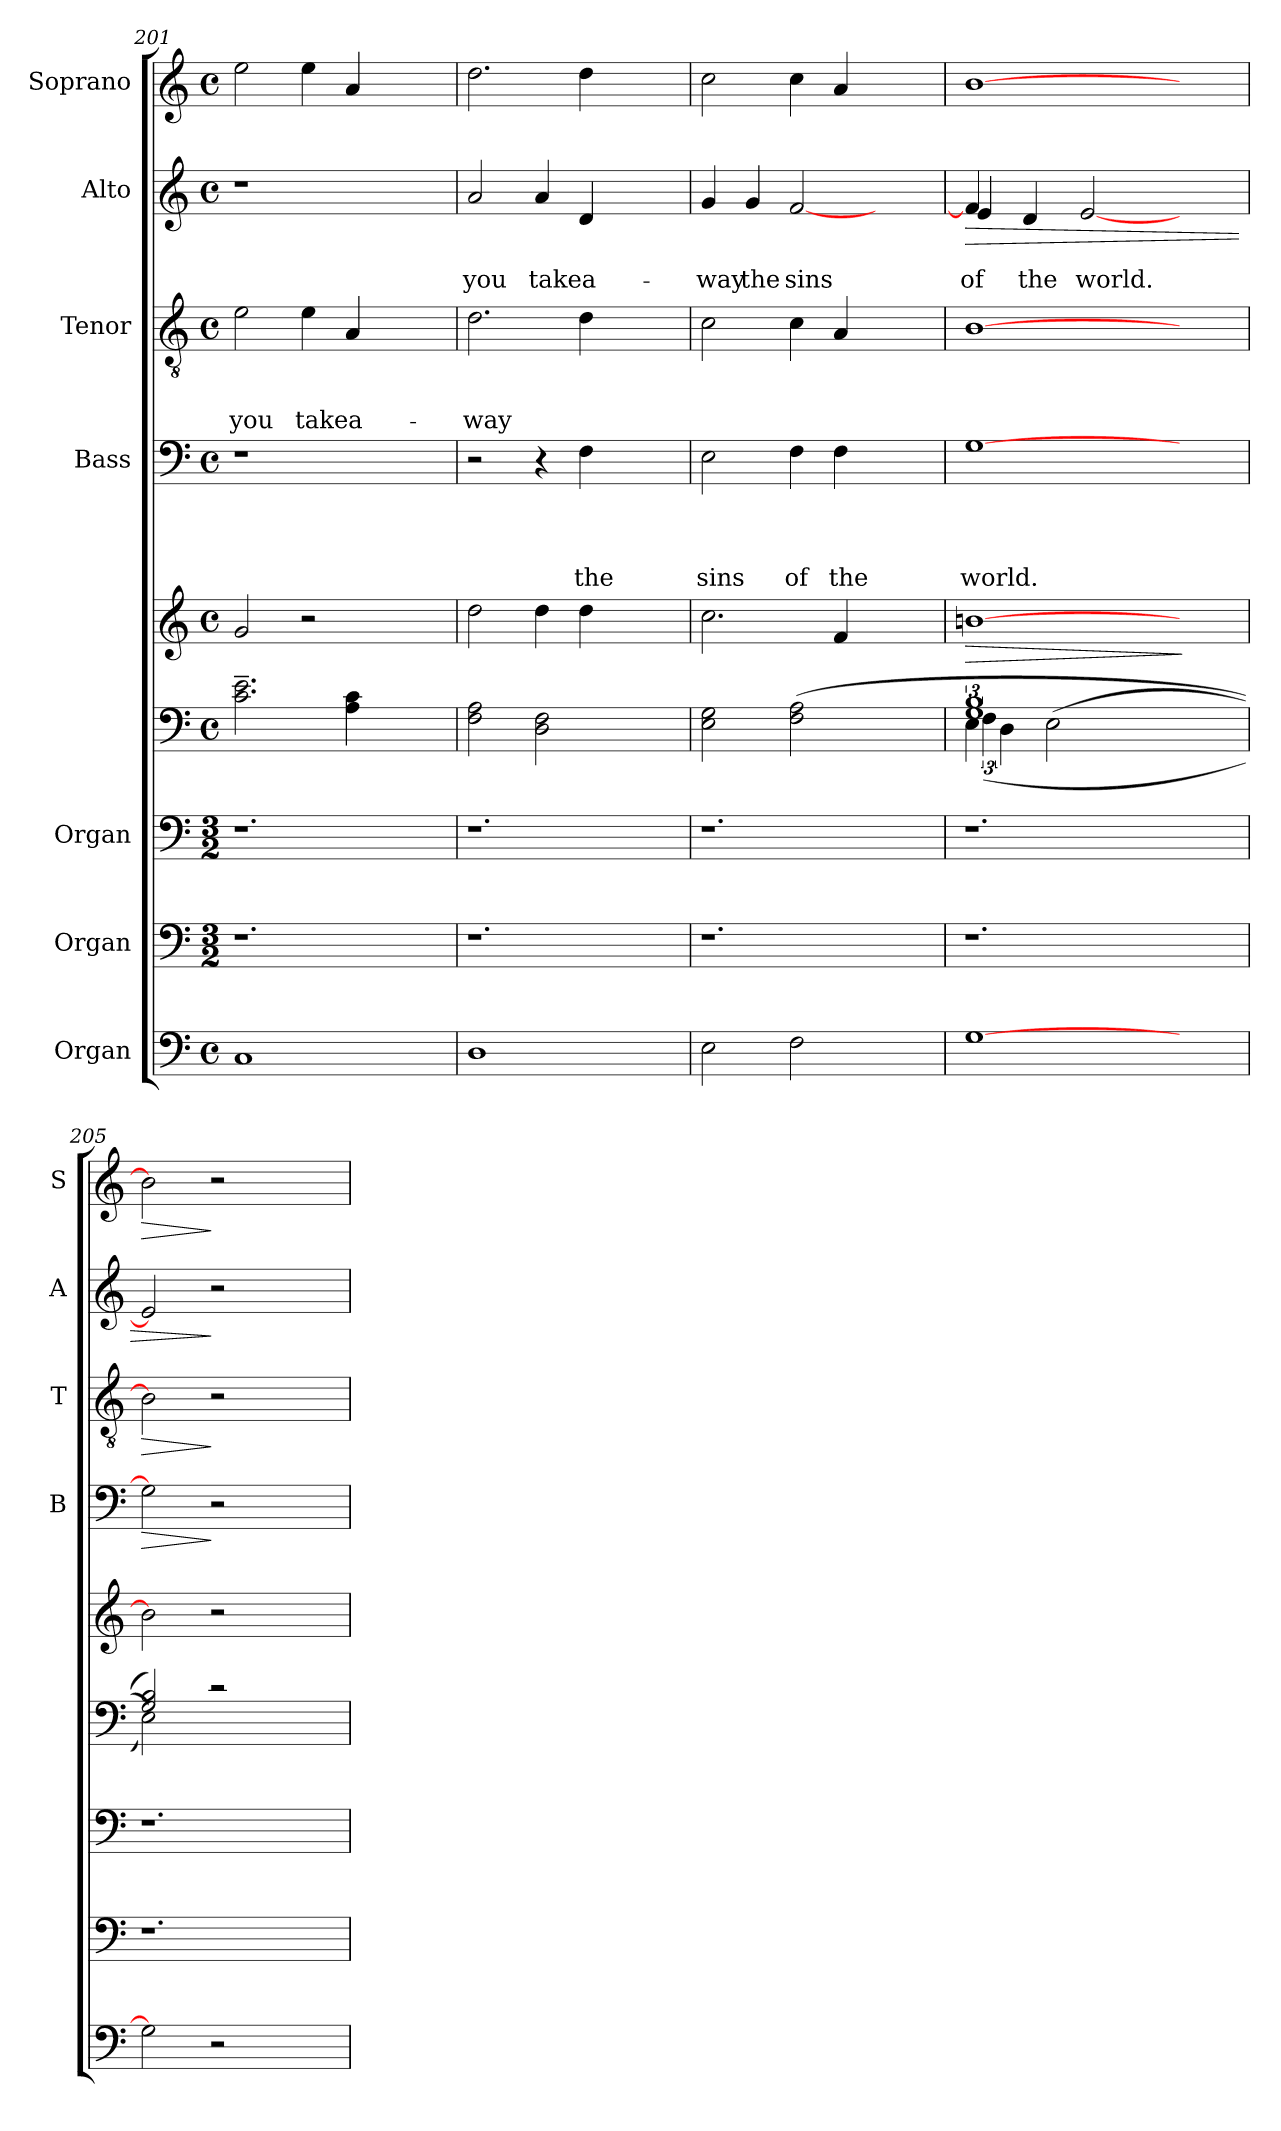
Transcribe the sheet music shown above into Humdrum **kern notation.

**kern	**kern	**kern	**kern	**kern	**dynam	**kern	**text	**text	**text	**text	**dynam	**kern	**text	**text	**text	**dynam	**kern	**text	**text	**dynam	**kern	**dynam
*part9	*part8	*part7	*part6	*part5	*part5	*part4	*part4	*part4	*part4	*part4	*part4	*part3	*part3	*part3	*part3	*part3	*part2	*part2	*part2	*part2	*part1	*part1
*staff9	*staff8	*staff7	*staff6	*staff5	*staff5	*staff4	*staff4	*staff4	*staff4	*staff4	*staff4	*staff3	*staff3	*staff3	*staff3	*staff3	*staff2	*staff2	*staff2	*staff2	*staff1	*staff1
*I"Organ	*I"Organ	*I"Organ	*	*	*	*I"Bass	*	*	*	*	*	*I"Tenor	*	*	*	*	*I"Alto	*	*	*	*I"Soprano	*
*	*	*	*	*	*	*I'B	*	*	*	*	*	*I'T	*	*	*	*	*I'A	*	*	*	*I'S	*
*clefF4	*clefF4	*clefF4	*clefF4	*clefG2	*	*clefF4	*	*	*	*	*	*clefGv2	*	*	*	*	*clefG2	*	*	*	*clefG2	*
*k[]	*k[]	*k[]	*k[]	*k[]	*	*k[]	*	*	*	*	*	*k[]	*	*	*	*	*k[]	*	*	*	*k[]	*
*C:	*C:	*C:	*C:	*C:	*	*C:	*	*	*	*	*	*C:	*	*	*	*	*C:	*	*	*	*C:	*
*M4/4	*M3/2	*M3/2	*M4/4	*M4/4	*	*M4/4	*	*	*	*	*	*M4/4	*	*	*	*	*M4/4	*	*	*	*M4/4	*
*met(c)	*	*	*met(c)	*met(c)	*	*met(c)	*	*	*	*	*	*met(c)	*	*	*	*	*met(c)	*	*	*	*met(c)	*
=201	=201	=201	=201	=201	=201	=201	=201	=201	=201	=201	=201	=201	=201	=201	=201	=201	=201	=201	=201	=201	=201	=201
!	!	!	!	!	!	!	!	!	!	!	!	!	!	!	!LO:LY:b	!	!	!	!	!	!	!
1C	1.r	1.r	2.c\~> 2.e\~>	2g/	.	1r	.	.	.	.	.	2e\	.	.	you	.	1r	.	.	.	2ee\	.
!	!	!	!	!	!	!	!	!	!	!	!	!	!	!	!LO:LY:b	!	!	!	!	!	!	!
.	.	.	.	2r	.	.	.	.	.	.	.	4e\	.	.	take	.	.	.	.	.	4ee\	.
!	!	!	!	!	!	!	!	!	!	!	!	!	!	!	!LO:LY:b	!	!	!	!	!	!	!
.	.	.	4A\ 4c\	.	.	.	.	.	.	.	.	4A/	.	.	a-	.	.	.	.	.	4a/	.
2ryy	.	.	2ryy	2ryy	.	2ryy	.	.	.	.	.	2ryy	.	.	.	.	2ryy	.	.	.	2ryy	.
!!LO:LB:g=z
=202	=202	=202	=202	=202	=202	=202	=202	=202	=202	=202	=202	=202	=202	=202	=202	=202	=202	=202	=202	=202	=202	=202
!	!	!	!	!	!	!	!	!	!	!	!	!	!	!	!LO:LY:b	!	!	!	!LO:LY:b	!	!	!
1D	1.r	1.r	2F\ 2A\	2dd\	.	2r	.	.	.	.	.	2.d\	.	.	-way	.	2a/	.	you	.	2.dd\	.
!	!	!	!	!	!	!	!	!	!	!	!	!	!	!	!	!	!	!	!LO:LY:b	!	!	!
.	.	.	2D\ 2F\	4dd\	.	4r	.	.	.	.	.	.	.	.	.	.	4a/	.	take	.	.	.
!	!	!	!	!	!	!	!	!	!	!LO:LY:b	!	!	!	!	!	!	!	!	!LO:LY:b	!	!	!
.	.	.	.	4dd\	.	4F\	.	.	.	the	.	4d\	.	.	.	.	4d/	.	a-	.	4dd\	.
2ryy	.	.	2ryy	2ryy	.	2ryy	.	.	.	.	.	2ryy	.	.	.	.	2ryy	.	.	.	2ryy	.
=203	=203	=203	=203	=203	=203	=203	=203	=203	=203	=203	=203	=203	=203	=203	=203	=203	=203	=203	=203	=203	=203	=203
!	!	!	!	!	!	!	!	!	!	!LO:LY:b	!	!	!	!	!	!	!	!	!LO:LY:b	!	!	!
2E\	1.r	1.r	2E\ 2G\	2.cc\	.	2E\	.	.	.	sins	.	2c\	.	.	.	.	4g/	.	-way	.	2cc\	.
!	!	!	!	!	!	!	!	!	!	!	!	!	!	!	!	!	!	!	!LO:LY:b	!	!	!
.	.	.	.	.	.	.	.	.	.	.	.	.	.	.	.	.	4g/	.	the	.	.	.
!	!	!	!	!	!	!	!	!	!	!LO:LY:b	!	!	!	!	!	!	!	!	!LO:LY:b	!	!	!
2F\	.	.	(>2F\ 2A\	.	.	4F\	.	.	.	of	.	4c\	.	.	.	.	[<2f/	.	sins	.	4cc\	.
!	!	!	!	!	!	!	!	!	!	!LO:LY:b	!	!	!	!	!	!	!	!	!	!	!	!
.	.	.	.	4f/	.	4F\	.	.	.	the	.	4A/	.	.	.	.	.	.	.	.	4a/	.
2ryy	.	.	2ryy	2ryy	.	2ryy	.	.	.	.	.	2ryy	.	.	.	.	2ryy	.	.	.	2ryy	.
=204	=204	=204	=204	=204	=204	=204	=204	=204	=204	=204	=204	=204	=204	=204	=204	=204	=204	=204	=204	=204	=204	=204
*	*	*	*^	*	*	*	*	*	*	*	*	*	*	*	*	*	*	*	*	*	*	*
*	*	*	*	*^	*	*	*	*	*	*	*	*	*	*	*	*	*	*	*	*	*	*	*
*	*	*	*	*	*Xtuplet	*	*	*	*	*	*	*	*	*	*	*	*	*	*	*	*	*	*	*
!	!	!	!	!	!	!	!LO:HP:b	!	!	!	!	!LO:LY:b	!	!	!	!	!	!	!	!	!LO:LY:b	!LO:HP:b	!	!
*	*	*	*	*	*	*	*	*	*	*	*	*	*	*	*	*	*	*	*^	*	*	*	*	*
[>1G	1.r	1.r	(>3%2G 3%2B	(>6F\)	6E\	[>1bn	>	[>1G	.	.	.	world.	.	[>1B	.	.	.	.	4f/]	4e>/	.	of	>	[>1b	.
.	.	.	.	6%5ryy	6D\	.	.	.	.	.	.	.	.	.	.	.	.	.	.	.	.	.	.	.	.
!	!	!	!	!	!	!	!	!	!	!	!	!	!	!	!	!	!	!	!	!	!	!LO:LY:b	!	!	!
.	.	.	.	.	.	.	.	.	.	.	.	.	.	.	.	.	.	.	4d/	2ryy	.	the	.	.	.
.	.	.	.	.	(<3E\	.	.	.	.	.	.	.	.	.	.	.	.	.	.	.	.	.	.	.	.
!	!	!	!	!	!	!	!	!	!	!	!	!	!	!	!	!	!	!	!	!	!	!LO:LY:b	!	!	!
.	.	.	.	.	.	.	.	.	.	.	.	.	.	.	.	.	.	.	[<2e/	.	.	world.	.	.	.
.	.	.	6%5ryy	.	6%5ryy	.	.	.	.	.	.	.	.	.	.	.	.	.	.	.	.	.	.	.	.
.	.	.	.	.	.	.	.	.	.	.	.	.	.	.	.	.	.	.	.	2.ryy	.	.	.	.	.
2ryy	.	.	.	2ryy	.	2ryy	]	2ryy	.	.	.	.	.	2ryy	.	.	.	.	2ryy	.	.	.	.	2ryy	.
*	*	*	*	*v	*v	*	*	*	*	*	*	*	*	*	*	*	*	*	*v	*v	*	*	*	*	*
=205	=205	=205	=205	=205	=205	=205	=205	=205	=205	=205	=205	=205	=205	=205	=205	=205	=205	=205	=205	=205	=205	=205	=205
!	!	!	!	!	!	!	!	!	!	!	!	!LO:HP:b	!	!	!	!	!LO:HP:b	!	!	!	!	!	!LO:HP:b
2G\]	1.r	1.r	2G/ 2B/)	2E\))	2b\]	.	2G\]	.	.	.	.	>	2B\]	.	.	.	>	2e/]	.	.	.	2b\]	>
2r	.	.	2rc	2ryy	2r	.	2r	.	.	.	.	]	2r	.	.	.	]	2r	.	.	]	2r	]
2ryy	.	.	2ryy	2ryy	2ryy	.	2ryy	.	.	.	.	.	2ryy	.	.	.	.	2ryy	.	.	.	2ryy	.
*	*	*	*v	*v	*	*	*	*	*	*	*	*	*	*	*	*	*	*	*	*	*	*	*
=	=	=	=	=	=	=	=	=	=	=	=	=	=	=	=	=	=	=	=	=	=	=
*-	*-	*-	*-	*-	*-	*-	*-	*-	*-	*-	*-	*-	*-	*-	*-	*-	*-	*-	*-	*-	*-	*-
